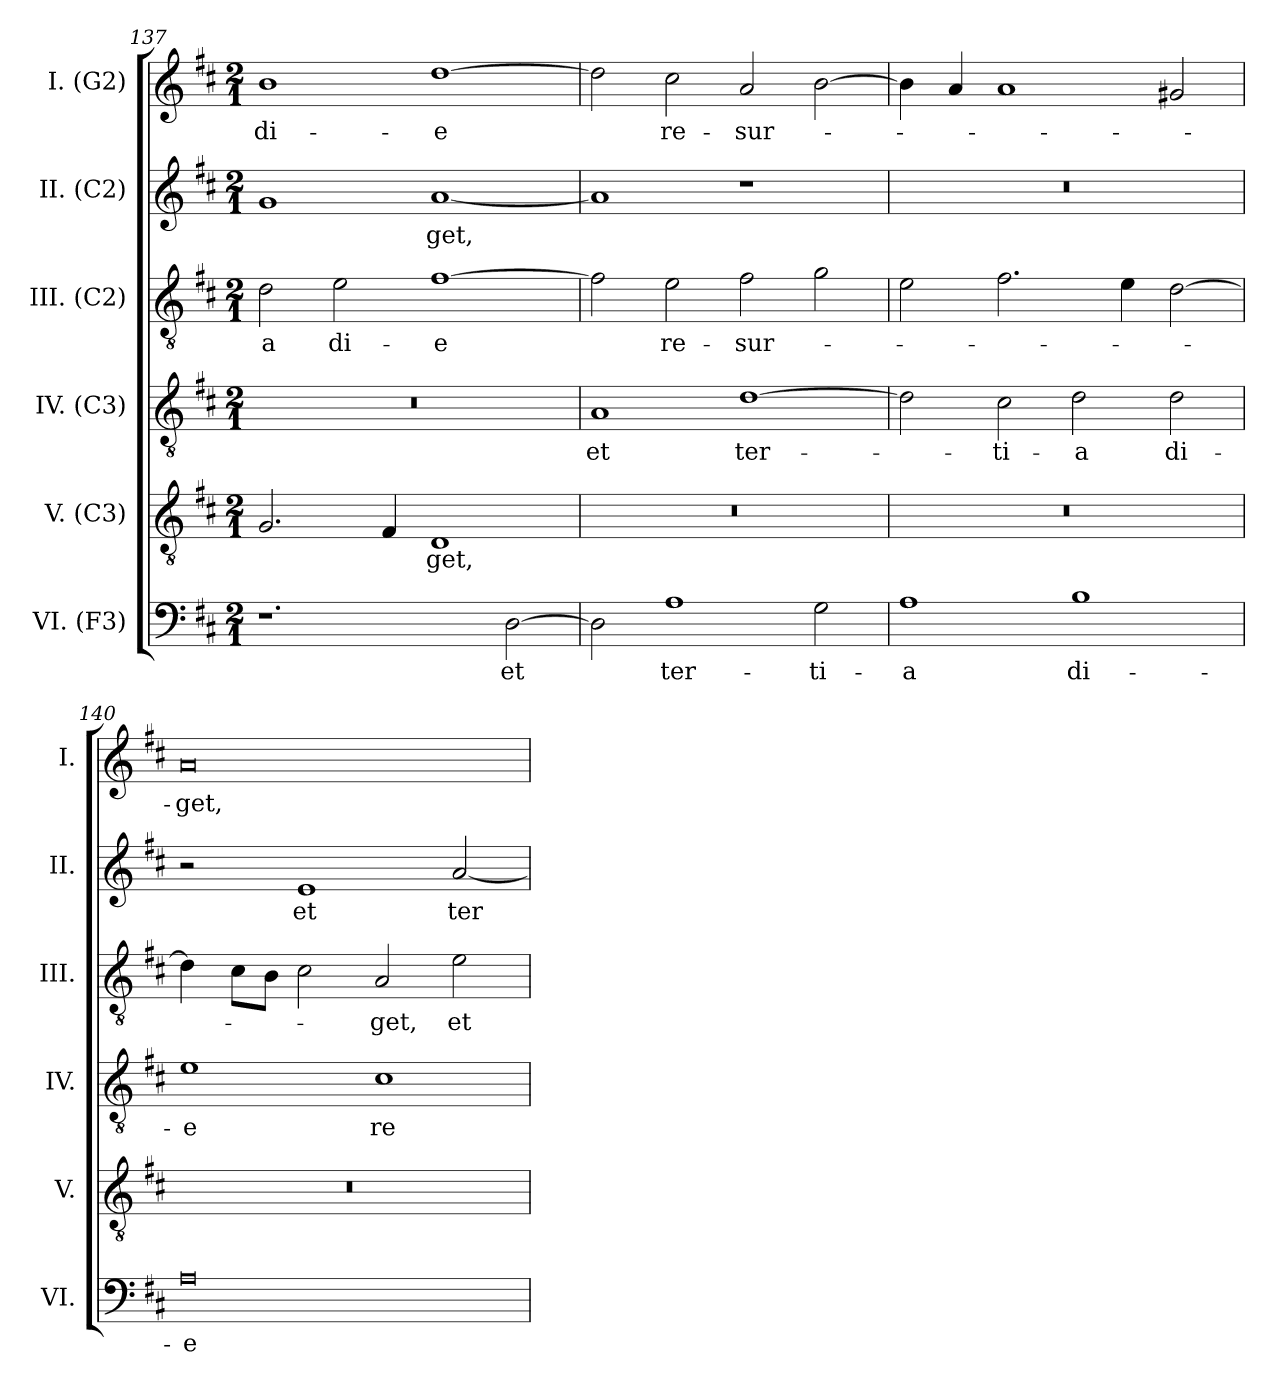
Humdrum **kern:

**kern	**text	**kern	**text	**kern	**text	**kern	**text	**kern	**text	**kern	**text
*part6	*part6	*part5	*part5	*part4	*part4	*part3	*part3	*part2	*part2	*part1	*part1
*staff6	*staff6	*staff5	*staff5	*staff4	*staff4	*staff3	*staff3	*staff2	*staff2	*staff1	*staff1
*I"VI. (F3)	*	*I"V. (C3)	*	*I"IV. (C3)	*	*I"III. (C2)	*	*I"II. (C2)	*	*I"I. (G2)	*
*I'VI.	*	*I'V.	*	*I'IV.	*	*I'III.	*	*I'II.	*	*I'I.	*
*clefF4	*	*clefGv2	*	*clefGv2	*	*clefGv2	*	*clefG2	*	*clefG2	*
*	*	*	*	*	*	*ITrd7c12	*	*	*	*	*
*k[f#c#]	*	*k[f#c#]	*	*k[f#c#]	*	*k[f#c#]	*	*k[f#c#]	*	*k[f#c#]	*
*D:	*	*D:	*	*D:	*	*D:	*	*D:	*	*D:	*
*M2/1	*	*M2/1	*	*M2/1	*	*M2/1	*	*M2/1	*	*M2/1	*
=137	=137	=137	=137	=137	=137	=137	=137	=137	=137	=137	=137
!	!	!	!	!LO:N:vis=1	!	!	!	!	!	!	!
!	!	!	!	!	!	!	!LO:LY:b:color=#000000	!	!	!	!
!	!	!	!	!	!	!	!	!	!	!	!LO:LY:b:color=#000000
1.r	.	2.Gi/	.	0r	.	2Di\	-a	1gi	.	1bi	di-
!	!	!	!	!	!	!	!LO:LY:b:color=#000000	!	!	!	!
.	.	.	.	.	.	2Ei\	di-	.	.	.	.
.	.	4F#i/	.	.	.	.	.	.	.	.	.
!	!	!	!LO:LY:b:color=#000000	!	!	!	!	!	!	!	!
!	!	!	!	!	!	!	!LO:LY:b:color=#000000	!	!	!	!
!	!	!	!	!	!	!	!	!	!LO:LY:b:color=#000000	!	!
!	!	!	!	!	!	!	!	!	!	!	!LO:LY:b:color=#000000
.	.	1Di	-get,	.	.	[1F#i	-e	[1ai	-get,	[1ddi	-e
!	!LO:LY:b:color=#000000	!	!	!	!	!	!	!	!	!	!
[2Di\	et	.	.	.	.	.	.	.	.	.	.
=138	=138	=138	=138	=138	=138	=138	=138	=138	=138	=138	=138
!	!	!LO:N:vis=1	!	!	!	!	!	!	!	!	!
!	!	!	!	!	!LO:LY:b:color=#000000	!	!	!	!	!	!
2Di\]	.	0r	.	1Ai	et	2F#i\]	.	1ai]	.	2ddi\]	.
!	!LO:LY:b:color=#000000	!	!	!	!	!	!	!	!	!	!
!	!	!	!	!	!	!	!LO:LY:b:color=#000000	!	!	!	!
!	!	!	!	!	!	!	!	!	!	!	!LO:LY:b:color=#000000
1Ai	ter-	.	.	.	.	2Ei\	re-	.	.	2cc#i\	re-
!	!	!	!	!	!LO:LY:b:color=#000000	!	!	!	!	!	!
!	!	!	!	!	!	!	!LO:LY:b:color=#000000	!	!	!	!
!	!	!	!	!	!	!	!	!	!	!	!LO:LY:b:color=#000000
.	.	.	.	[1di	ter-	2F#i\	-sur-	1r	.	2ai/	-sur-
!	!LO:LY:b:color=#000000	!	!	!	!	!	!	!	!	!	!
2Gi\	-ti-	.	.	.	.	2Gi\	.	.	.	[2bi\	.
!!LO:LB:g=z
=139	=139	=139	=139	=139	=139	=139	=139	=139	=139	=139	=139
!	!LO:LY:b:color=#000000	!LO:N:vis=1	!	!	!	!	!	!LO:N:vis=1	!	!	!
1Ai	-a	0r	.	2di\]	.	2Ei\	.	0r	.	4bi\]	.
.	.	.	.	.	.	.	.	.	.	4ai/	.
!	!	!	!	!	!LO:LY:b:color=#000000	!	!	!	!	!	!
.	.	.	.	2c#i\	-ti-	2.F#i\	.	.	.	1ai	.
!	!LO:LY:b:color=#000000	!	!	!	!	!	!	!	!	!	!
!	!	!	!	!	!LO:LY:b:color=#000000	!	!	!	!	!	!
1Bi	di-	.	.	2di\	-a	.	.	.	.	.	.
.	.	.	.	.	.	4Ei\	.	.	.	.	.
!	!	!	!	!	!LO:LY:b:color=#000000	!	!	!	!	!	!
.	.	.	.	2di\	di-	[2Di\	.	.	.	2g#i/	.
=140	=140	=140	=140	=140	=140	=140	=140	=140	=140	=140	=140
!	!LO:LY:b:color=#000000	!LO:N:vis=1	!	!	!	!	!	!	!	!	!
!	!	!	!	!	!LO:LY:b:color=#000000	!	!	!	!	!	!
!	!	!	!	!	!	!	!	!	!	!	!LO:LY:b:color=#000000
0Ai	-e	0r	.	1ei	-e	4Di\]	.	2r	.	0ai	-get,
.	.	.	.	.	.	8C#i\L	.	.	.	.	.
.	.	.	.	.	.	8BBi\J	.	.	.	.	.
!	!	!	!	!	!	!	!	!	!LO:LY:b:color=#000000	!	!
.	.	.	.	.	.	2C#i\	.	1ei	et	.	.
!	!	!	!	!	!LO:LY:b:color=#000000	!	!	!	!	!	!
!	!	!	!	!	!	!	!LO:LY:b:color=#000000	!	!	!	!
.	.	.	.	1c#i	re-	2AAi/	-get,	.	.	.	.
!	!	!	!	!	!	!	!LO:LY:b:color=#000000	!	!	!	!
!	!	!	!	!	!	!	!	!	!LO:LY:b:color=#000000	!	!
.	.	.	.	.	.	2Ei\	et	[2ai/	ter-	.	.
=	=	=	=	=	=	=	=	=	=	=	=
*-	*-	*-	*-	*-	*-	*-	*-	*-	*-	*-	*-
